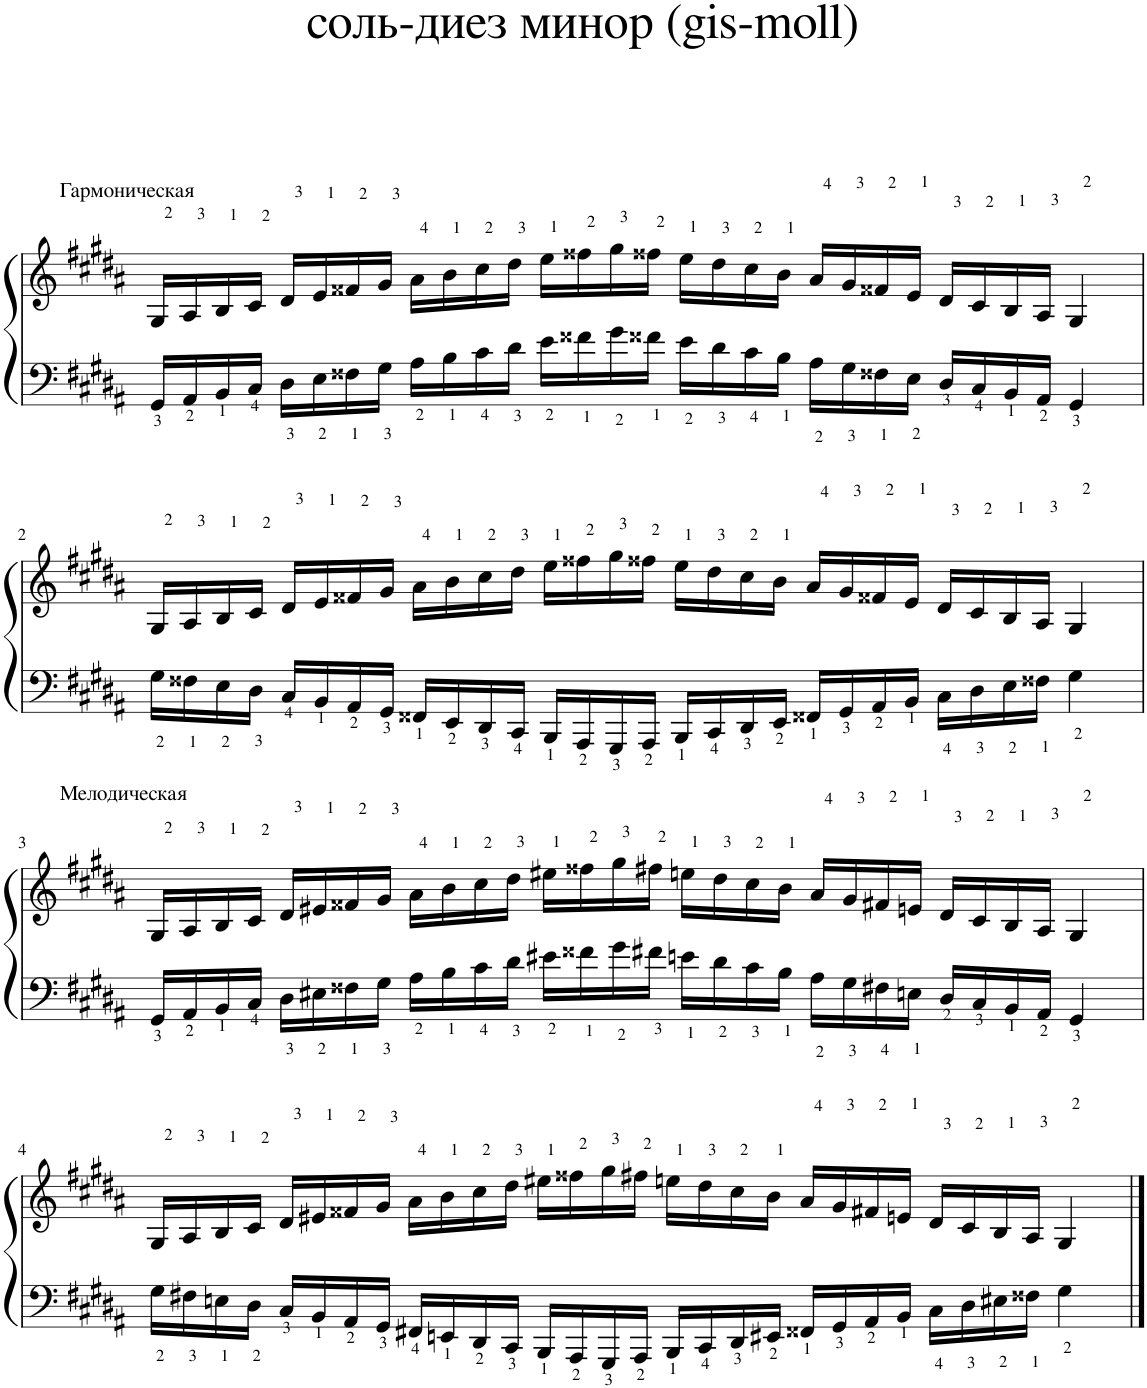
**kern	**kern
*part1	*part1
*staff2	*staff1
*I"Piano	*
*I'Pno.	*
*clefF4	*clefG2
*k[f#c#g#d#a#]	*k[f#c#g#d#a#]
=1	=1
!	!LO:TX:a:t=Гармоническая
16GG#/LL	16G#/LL
16AA#/	16A#/
16BB/	16B/
16C#/JJ	16c#/JJ
16D#<\LL	16d#/LL
16E<\	16e/
16F##X<\	16f##X/
16G#<\JJ	16g#/JJ
16A#<\LL	16a#\LL
16B<\	16b\
16c#<\	16cc#\
16d#<\JJ	16dd#\JJ
16e<\LL	16ee\LL
16f##X<\	16ff##X\
16g#<\	16gg#\
16f##X<\JJ	16ff##X\JJ
16e<\LL	16ee\LL
16d#<\	16dd#\
16c#<\	16cc#\
16B<\JJ	16b\JJ
16A#<\LL	16a#/LL
16G#<\	16g#/
16F##X<\	16f##X/
16E<\JJ	16e/JJ
16D#/LL	16d#/LL
16C#/	16c#/
16BB/	16B/
16AA#/JJ	16A#/JJ
4GG#/	4G#/
!!LO:LB:g=z
=2	=2
16G#<\LL	16G#/LL
16F##X<\	16A#/
16E<\	16B/
16D#<\JJ	16c#/JJ
16C#/LL	16d#/LL
16BB/	16e/
16AA#/	16f##X/
16GG#/JJ	16g#/JJ
16FF##X/LL	16a#\LL
16EE/	16b\
16DD#/	16cc#\
16CC#/JJ	16dd#\JJ
16BBB/LL	16ee\LL
16AAA#/	16ff##X\
16GGG#/	16gg#\
16AAA#/JJ	16ff##X\JJ
16BBB/LL	16ee\LL
16CC#/	16dd#\
16DD#/	16cc#\
16EE/JJ	16b\JJ
16FF##X/LL	16a#/LL
16GG#/	16g#/
16AA#/	16f##X/
16BB/JJ	16e/JJ
16C#<\LL	16d#/LL
16D#<\	16c#/
16E<\	16B/
16F##X<\JJ	16A#/JJ
4G#<\	4G#/
!!LO:LB:g=z
=3	=3
!	!LO:TX:a:t=Мелодическая
16GG#/LL	16G#/LL
16AA#/	16A#/
16BB/	16B/
16C#/JJ	16c#/JJ
16D#<\LL	16d#/LL
16E#X<\	16e#X/
16F##X<\	16f##X/
16G#<\JJ	16g#/JJ
16A#<\LL	16a#\LL
16B<\	16b\
16c#<\	16cc#\
16d#<\JJ	16dd#\JJ
16e#X<\LL	16ee#X\LL
16f##X<\	16ff##X\
16g#<\	16gg#\
16f#X<\JJ	16ff#X\JJ
16en<\LL	16een\LL
16d#<\	16dd#\
16c#<\	16cc#\
16B<\JJ	16b\JJ
16A#<\LL	16a#/LL
16G#<\	16g#/
16F#X<\	16f#X/
16En<\JJ	16en/JJ
16D#/LL	16d#/LL
16C#/	16c#/
16BB/	16B/
16AA#/JJ	16A#/JJ
4GG#/	4G#/
!!LO:LB:g=z
=4	=4
16G#<\LL	16G#/LL
16F#X<\	16A#/
16En<\	16B/
16D#<\JJ	16c#/JJ
16C#/LL	16d#/LL
16BB/	16e#X/
16AA#/	16f##X/
16GG#/JJ	16g#/JJ
16FF#X/LL	16a#\LL
16EEn/	16b\
16DD#/	16cc#\
16CC#/JJ	16dd#\JJ
16BBB/LL	16ee#X\LL
16AAA#/	16ff##X\
16GGG#/	16gg#\
16AAA#/JJ	16ff#X\JJ
16BBB/LL	16een\LL
16CC#/	16dd#\
16DD#/	16cc#\
16EE#X/JJ	16b\JJ
16FF##X/LL	16a#/LL
16GG#/	16g#/
16AA#/	16f#X/
16BB/JJ	16en/JJ
16C#<\LL	16d#/LL
16D#<\	16c#/
16E#X<\	16B/
16F##X<\JJ	16A#/JJ
4G#<\	4G#/
==	==
*-	*-
